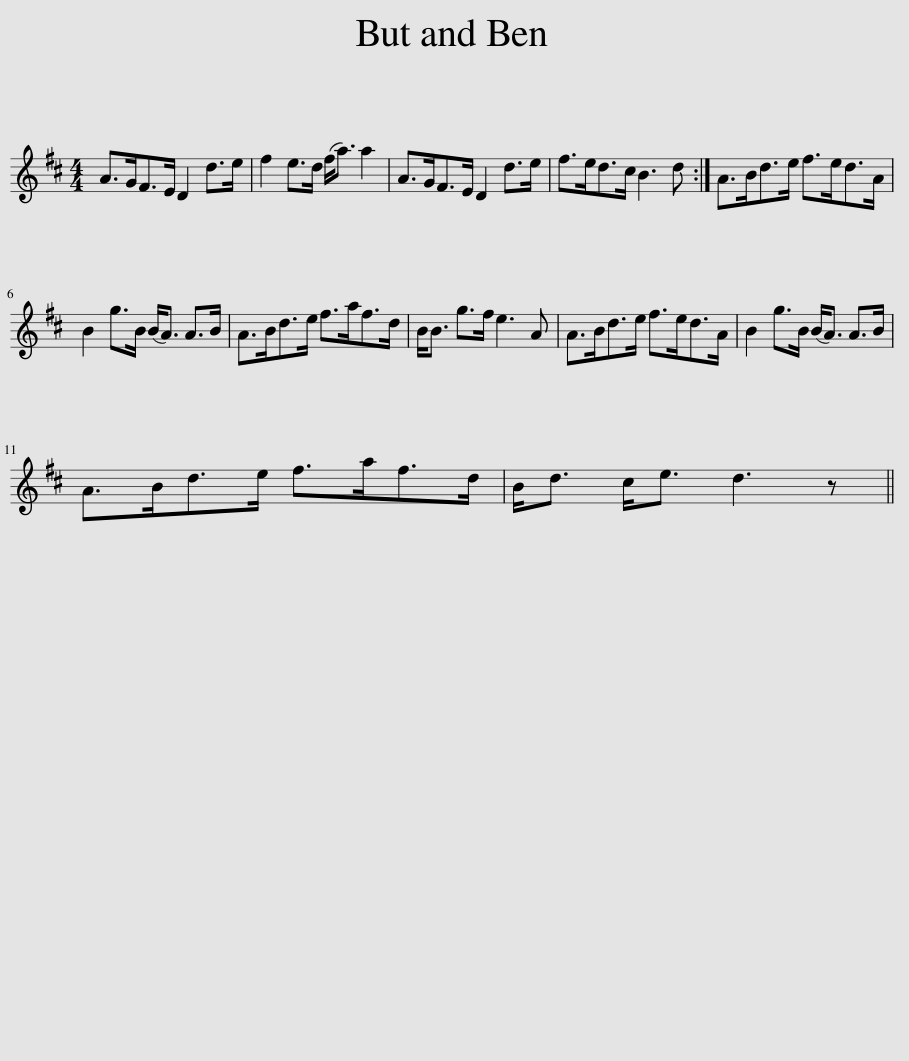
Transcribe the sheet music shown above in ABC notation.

X:1
L:1/8
M:4/4
I:linebreak $
K:D
V:1 treble
V:1
 A>GF>E D2 d>e | f2 e>d (f<a) a2 | A>GF>E D2 d>e | f>ed>c B3 d :| A>Bd>e f>ed>A |$ %5
 B2 g>B (B<A) A>B | A>Bd>e f>af>d | B<B g>f e3 A | A>Bd>e f>ed>A | B2 g>B (B<A) A>B |$ %10
 A>Bd>e f>af>d | B<d c<e d3 z || %12
